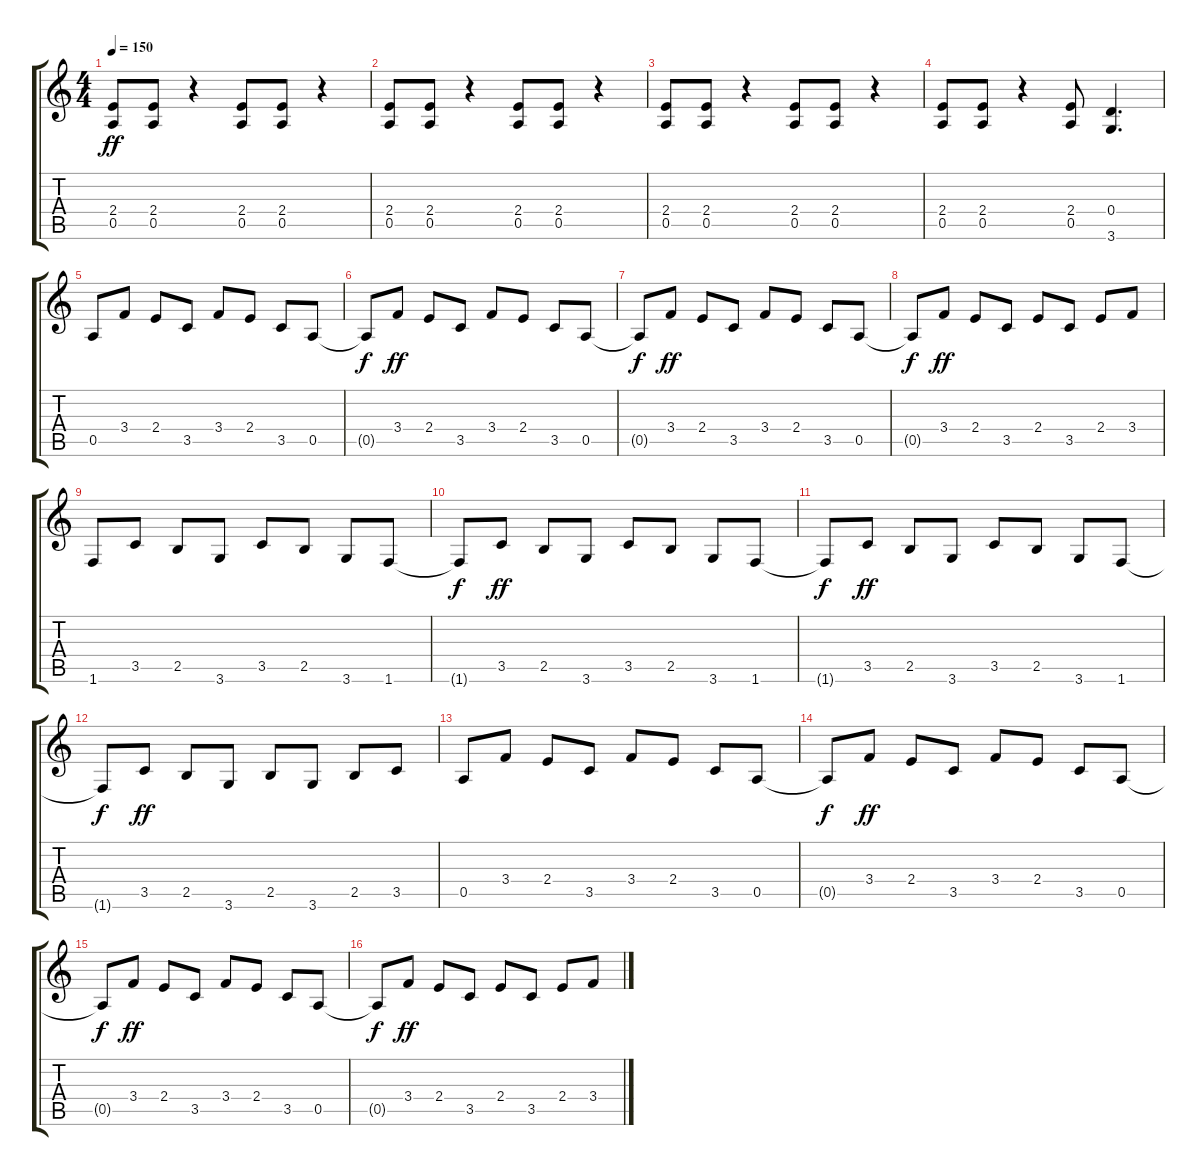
\track "" {instrument distortionguitar}
\staff {score tabs}
\tuning (E4 B3 G3 D3 A2 E2) {hide}
\ts (4 4)
\tempo 150
\clef g2
\ks c
(2.4 0.5).8{dy ff} (2.4 0.5).8 r.4 (2.4 0.5).8 (2.4 0.5).8 r.4 |
(2.4 0.5).8 (2.4 0.5).8 r.4 (2.4 0.5).8 (2.4 0.5).8 r.4 |
(2.4 0.5).8 (2.4 0.5).8 r.4 (2.4 0.5).8 (2.4 0.5).8 r.4 |
(2.4 0.5).8 (2.4 0.5).8 r.4 (2.4 0.5).8 (0.4 3.6).4{d} |
0.5.8 3.4.8 2.4.8 3.5.8 3.4.8 2.4.8 3.5.8 0.5.8 |
0.5{t}.8{dy f} 3.4.8{dy ff} 2.4.8 3.5.8 3.4.8 2.4.8 3.5.8 0.5.8 |
0.5{t}.8{dy f} 3.4.8{dy ff} 2.4.8 3.5.8 3.4.8 2.4.8 3.5.8 0.5.8 |
0.5{t}.8{dy f} 3.4.8{dy ff} 2.4.8 3.5.8 2.4.8 3.5.8 2.4.8 3.4.8 |
1.6.8 3.5.8 2.5.8 3.6.8 3.5.8 2.5.8 3.6.8 1.6.8 |
1.6{t}.8{dy f} 3.5.8{dy ff} 2.5.8 3.6.8 3.5.8 2.5.8 3.6.8 1.6.8 |
1.6{t}.8{dy f} 3.5.8{dy ff} 2.5.8 3.6.8 3.5.8 2.5.8 3.6.8 1.6.8 |
1.6{t}.8{dy f} 3.5.8{dy ff} 2.5.8 3.6.8 2.5.8 3.6.8 2.5.8 3.5.8 |
0.5.8 3.4.8 2.4.8 3.5.8 3.4.8 2.4.8 3.5.8 0.5.8 |
0.5{t}.8{dy f} 3.4.8{dy ff} 2.4.8 3.5.8 3.4.8 2.4.8 3.5.8 0.5.8 |
0.5{t}.8{dy f} 3.4.8{dy ff} 2.4.8 3.5.8 3.4.8 2.4.8 3.5.8 0.5.8 |
0.5{t}.8{dy f} 3.4.8{dy ff} 2.4.8 3.5.8 2.4.8 3.5.8 2.4.8 3.4.8
